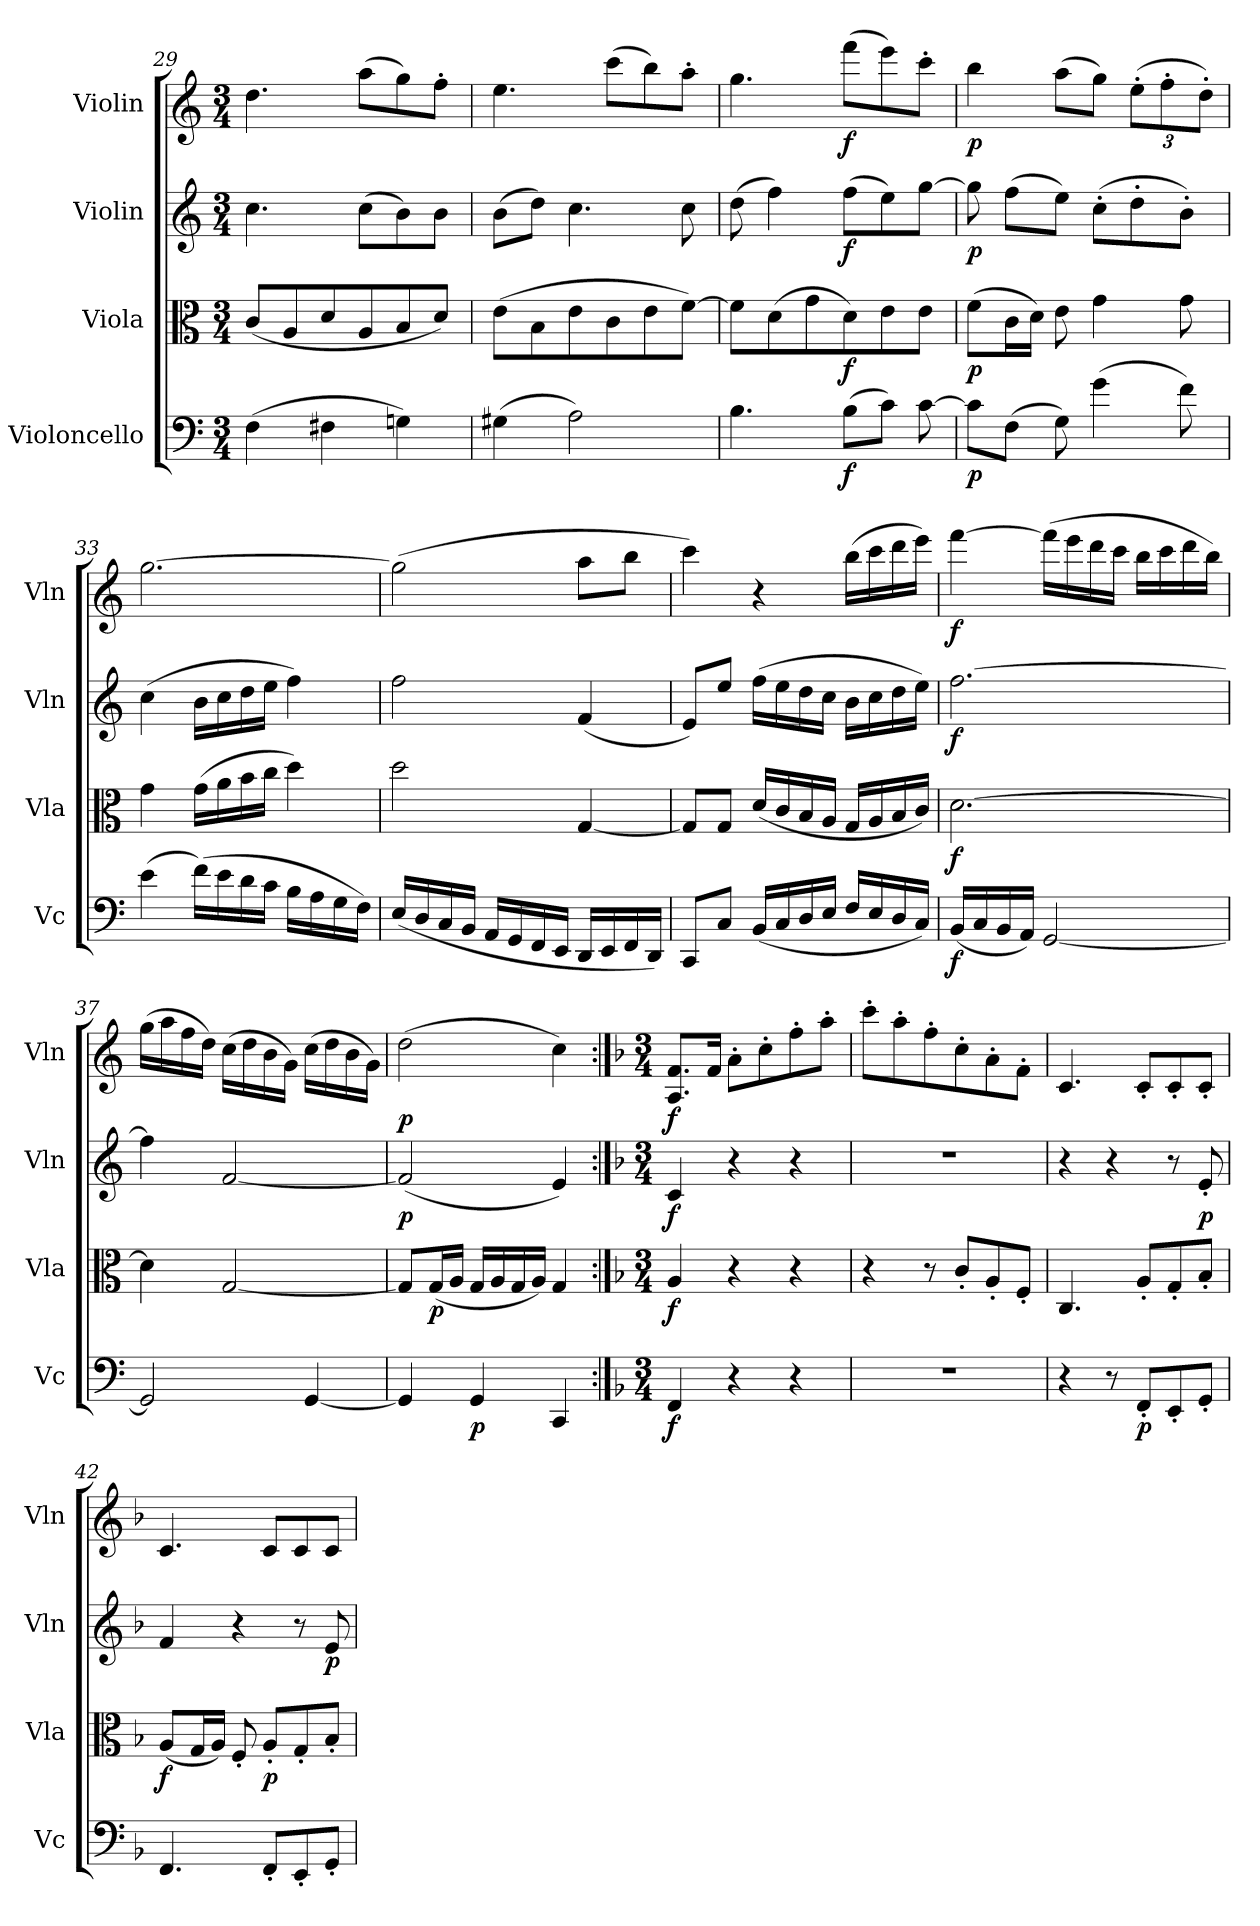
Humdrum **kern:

**kern	**dynam	**kern	**dynam	**kern	**dynam	**kern	**dynam
*part4	*part4	*part3	*part3	*part2	*part2	*part1	*part1
*staff4	*staff4	*staff3	*staff3	*staff2	*staff2	*staff1	*staff1
*I"Violoncello	*	*I"Viola	*	*I"Violin	*	*I"Violin	*
*I'Vc	*	*I'Vla	*	*I'Vln	*	*I'Vln	*
*clefF4	*	*clefC3	*	*clefG2	*	*clefG2	*
*k[]	*	*k[]	*	*k[]	*	*k[]	*
*C:	*	*C:	*	*C:	*	*C:	*
*M3/4	*	*M3/4	*	*M3/4	*	*M3/4	*
=29	=29	=29	=29	=29	=29	=29	=29
(4F\	.	(8c/L	.	4.cc\	.	4.dd\	.
.	.	8A/	.	.	.	.	.
4F#X\	.	8d/	.	.	.	.	.
.	.	8A/	.	(8cc\L	.	(8aa\L	.
4Gn\)	.	8B/	.	8b\)	.	8gg\)	.
.	.	8d/J)	.	8b\J	.	8ff'\J	.
=30	=30	=30	=30	=30	=30	=30	=30
(4G#X\	.	(8e\L	.	(8b\L	.	4.ee\	.
.	.	8B\	.	8dd\J)	.	.	.
2A\)	.	8e\	.	4.cc\	.	.	.
.	.	8c\	.	.	.	(8ccc\L	.
.	.	8e\	.	.	.	8bb\)	.
.	.	[8f\J)	.	8cc\	.	8aa'\J	.
=31	=31	=31	=31	=31	=31	=31	=31
4.B\	.	8f\L]	.	(8dd\	.	4.gg\	.
.	.	(8d\	.	4ff\)	.	.	.
.	.	8g\	.	.	.	.	.
(8B\L	f	8d\)	f	(8ff\L	f	(8fff\L	f
8c\J)	.	8e\	.	8ee\)	.	8eee\)	.
[8c\	.	8e\J	.	[8gg\J	.	8ccc'\J	.
=32	=32	=32	=32	=32	=32	=32	=32
8c\L]	p	(8f\L	p	8gg\]	p	4bb\	p
(8F\J	.	16c\L	.	(8ff\L	.	.	.
.	.	16d\JJ)	.	.	.	.	.
8G\)	.	8e\	.	8ee\J)	.	(8aa\L	.
(4g\	.	4g\	.	(8cc'\L	.	8gg\J)	.
.	.	.	.	8dd'\	.	(12ee'\L	.
.	.	.	.	.	.	12ff'\	.
8f\)	.	8g\	.	8b'\J)	.	.	.
.	.	.	.	.	.	12dd'\J)	.
=33	=33	=33	=33	=33	=33	=33	=33
(4e\	.	4g\	.	(4cc\	.	[2.gg\	.
(16f\LL)	.	(16g\LL	.	16b\LL	.	.	.
16e\	.	16a\	.	16cc\	.	.	.
16d\	.	16b\	.	16dd\	.	.	.
16c\JJ	.	16cc\JJ	.	16ee\JJ	.	.	.
16B\LL	.	4dd\)	.	4ff\)	.	.	.
16A\	.	.	.	.	.	.	.
16G\	.	.	.	.	.	.	.
16F\JJ)	.	.	.	.	.	.	.
=34	=34	=34	=34	=34	=34	=34	=34
(16E/LL	.	2dd\	.	2ff\	.	(2gg\]	.
16D/	.	.	.	.	.	.	.
16C/	.	.	.	.	.	.	.
16BB/JJ	.	.	.	.	.	.	.
16AA/LL	.	.	.	.	.	.	.
16GG/	.	.	.	.	.	.	.
16FF/	.	.	.	.	.	.	.
16EE/JJ	.	.	.	.	.	.	.
16DD/LL	.	[4G/	.	(4f/	.	8aa\L	.
16EE/	.	.	.	.	.	.	.
16FF/	.	.	.	.	.	8bb\J	.
16DD/JJ)	.	.	.	.	.	.	.
=35	=35	=35	=35	=35	=35	=35	=35
8CC/L	.	8G/L]	.	8e/L)	.	4ccc\)	.
8C/J	.	8G/J	.	8ee\J	.	.	.
(16BB/LL	.	(16d/LL	.	(16ff\LL	.	4r	.
16C/	.	16c/	.	16ee\	.	.	.
16D/	.	16B/	.	16dd\	.	.	.
16E/JJ	.	16A/JJ	.	16cc\JJ	.	.	.
16F/LL	.	16G/LL	.	16b\LL	.	(16bb\LL	.
16E/	.	16A/	.	16cc\	.	16ccc\	.
16D/	.	16B/	.	16dd\	.	16ddd\	.
16C/JJ)	.	16c/JJ)	.	16ee\JJ)	.	16eee\JJ)	.
=36	=36	=36	=36	=36	=36	=36	=36
(16BB/LL	f	[2.d\	f	[2.ff\	f	[4fff\	f
16C/	.	.	.	.	.	.	.
16BB/	.	.	.	.	.	.	.
16AA/JJ)	.	.	.	.	.	.	.
[2GG/	.	.	.	.	.	(16fff\LL]	.
.	.	.	.	.	.	16eee\	.
.	.	.	.	.	.	16ddd\	.
.	.	.	.	.	.	16ccc\JJ	.
.	.	.	.	.	.	16bb\LL	.
.	.	.	.	.	.	16ccc\	.
.	.	.	.	.	.	16ddd\	.
.	.	.	.	.	.	16bb\JJ)	.
=37	=37	=37	=37	=37	=37	=37	=37
2GG/]	.	4d\]	.	4ff\]	.	(16gg\LL	.
.	.	.	.	.	.	16aa\	.
.	.	.	.	.	.	16ff\	.
.	.	.	.	.	.	16dd\JJ)	.
.	.	[2G/	.	[2f/	.	(16cc\LL	.
.	.	.	.	.	.	16dd\	.
.	.	.	.	.	.	16b\	.
.	.	.	.	.	.	16g\JJ)	.
[4GG/	.	.	.	.	.	(16cc\LL	.
.	.	.	.	.	.	16dd\	.
.	.	.	.	.	.	16b\	.
.	.	.	.	.	.	16g\JJ)	.
=38	=38	=38	=38	=38	=38	=38	=38
4GG/]	.	8G/L]	.	(2f/]	p	(2dd\	p
.	.	(16G/L	p	.	.	.	.
.	.	16A/JJ	.	.	.	.	.
4GG/	p	16G/LL	.	.	.	.	.
.	.	16A/	.	.	.	.	.
.	.	16G/	.	.	.	.	.
.	.	16A/JJ)	.	.	.	.	.
4CC/	.	4G/	.	4e/)	.	4cc\)	.
=39:|!	=39:|!	=39:|!	=39:|!	=39:|!	=39:|!	=39:|!	=39:|!
*k[b-]	*	*k[b-]	*	*k[b-]	*	*k[b-]	*
*M3/4	*	*M3/4	*	*M3/4	*	*M3/4	*
4FF/	f	4A/	f	4c/	f	8.A/ 8.f/L	f
.	.	.	.	.	.	16f/Jk	.
4r	.	4r	.	4r	.	8a'\L	.
.	.	.	.	.	.	8cc'\	.
4r	.	4r	.	4r	.	8ff'\	.
.	.	.	.	.	.	8aa'\J	.
=40	=40	=40	=40	=40	=40	=40	=40
2.r	.	4r	.	2.r	.	8ccc'\L	.
.	.	.	.	.	.	8aa'\	.
.	.	8r	.	.	.	8ff'\	.
.	.	8c'/L	.	.	.	8cc'\	.
.	.	8A'/	.	.	.	8a'\	.
.	.	8F'/J	.	.	.	8f'\J	.
=41	=41	=41	=41	=41	=41	=41	=41
4r	.	4.C/	.	4r	.	4.c/	.
8r	.	.	.	4r	.	.	.
8FF'/L	p	8A'/L	.	.	.	8c'/L	.
8EE'/	.	8G'/	.	8r	.	8c'/	.
8GG'/J	.	8B-'/J	.	8e'/	p	8c'/J	.
=42	=42	=42	=42	=42	=42	=42	=42
4.FF/	.	(8A/L	f	4f/	.	4.c/	.
.	.	16G/L	.	.	.	.	.
.	.	16A/JJ)	.	.	.	.	.
.	.	8F'/	.	4r	.	.	.
8FF'/L	.	8A'/L	p	.	.	8c/L	.
8EE'/	.	8G'/	.	8r	.	8c/	.
8GG'/J	.	8B-'/J	.	8e/	p	8c/J	.
=	=	=	=	=	=	=	=
*-	*-	*-	*-	*-	*-	*-	*-
